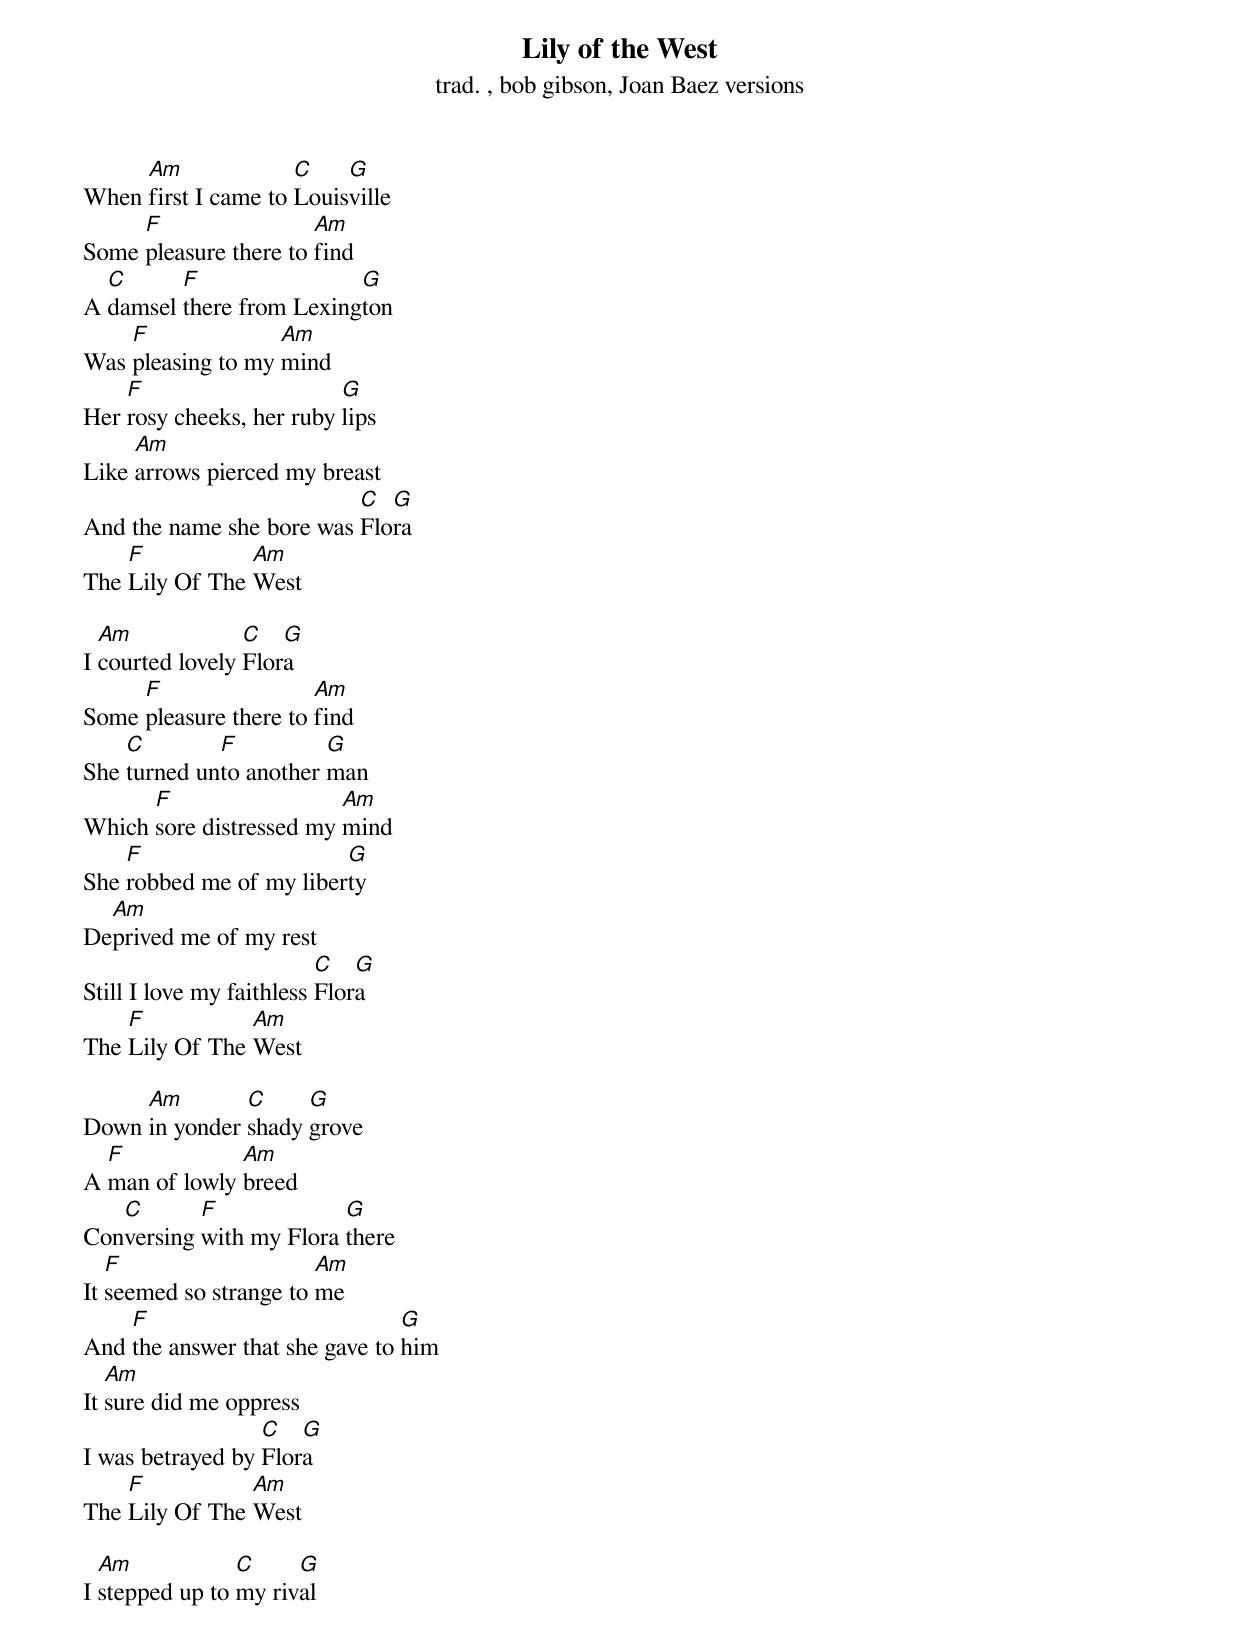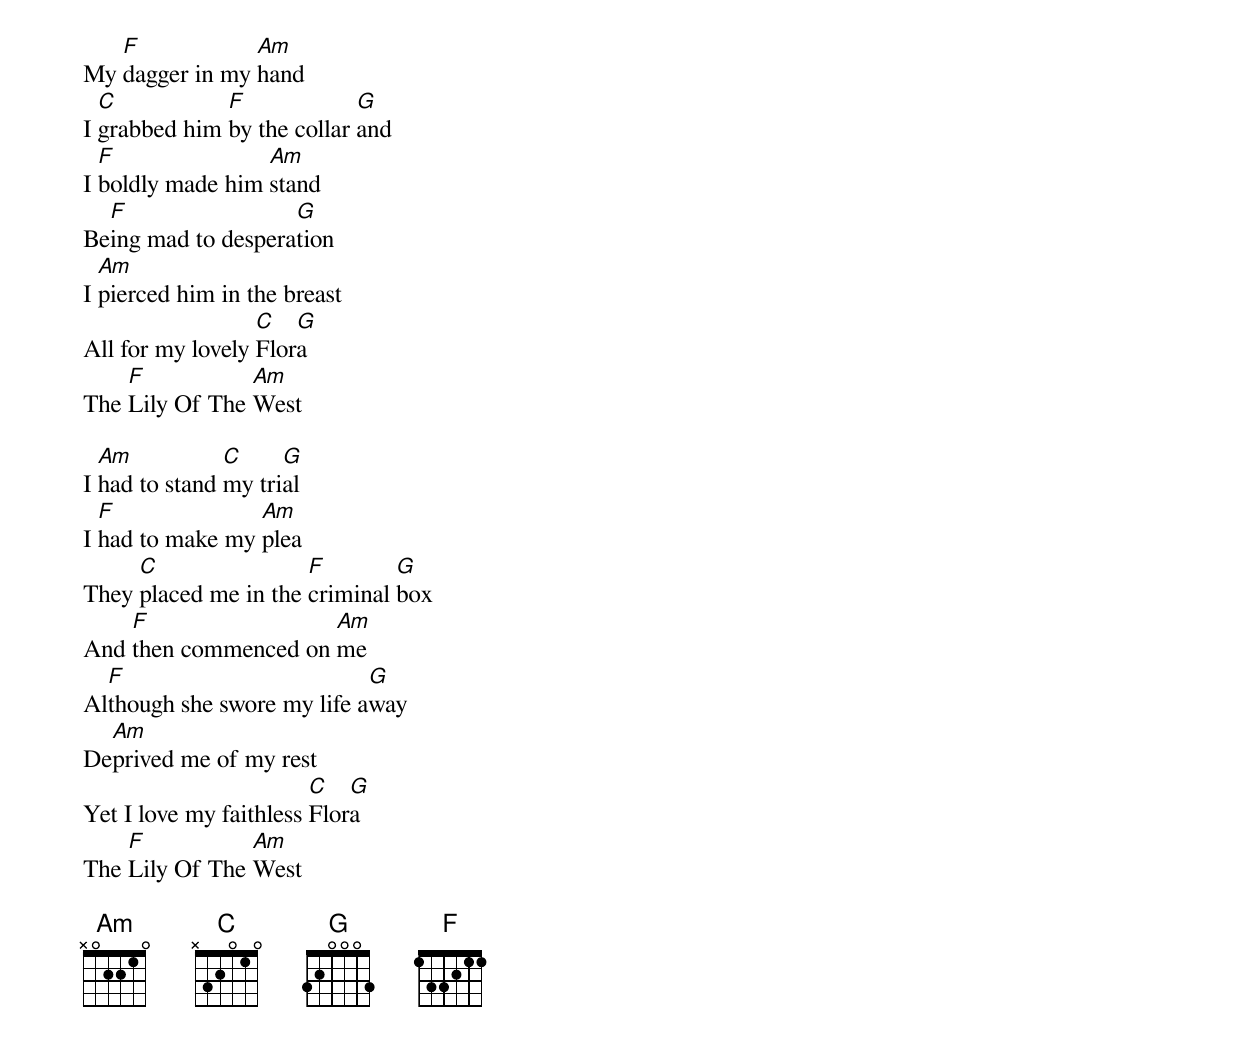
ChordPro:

{title: Lily of the West}
{subtitle: trad. , bob gibson, Joan Baez versions}
When [Am]first I came to [C]Louis[G]ville
Some [F]pleasure there to [Am]find
A [C]damsel [F]there from Lexing[G]ton
Was [F]pleasing to my [Am]mind
Her [F]rosy cheeks, her ruby [G]lips
Like [Am]arrows pierced my breast
And the name she bore was [C]Flo[G]ra
The [F]Lily Of The [Am]West

I [Am]courted lovely [C]Flor[G]a
Some [F]pleasure there to [Am]find
She [C]turned un[F]to another [G]man
Which [F]sore distressed my [Am]mind
She [F]robbed me of my liber[G]ty
De[Am]prived me of my rest
Still I love my faithless [C]Flor[G]a
The [F]Lily Of The [Am]West

Down [Am]in yonder [C]shady [G]grove
A [F]man of lowly [Am]breed
Con[C]versing [F]with my Flora [G]there
It [F]seemed so strange to [Am]me
And [F]the answer that she gave to [G]him
It [Am]sure did me oppress
I was betrayed by [C]Flor[G]a
The [F]Lily Of The [Am]West

I [Am]stepped up to [C]my riv[G]al
My [F]dagger in my [Am]hand
I [C]grabbed him [F]by the collar [G]and
I [F]boldly made him [Am]stand
Be[F]ing mad to despera[G]tion
I [Am]pierced him in the breast
All for my lovely [C]Flor[G]a
The [F]Lily Of The [Am]West

I [Am]had to stand [C]my tri[G]al
I [F]had to make my [Am]plea
They [C]placed me in the [F]criminal [G]box
And [F]then commenced on [Am]me
Al[F]though she swore my life a[G]way
De[Am]prived me of my rest
Yet I love my faithless [C]Flor[G]a
The [F]Lily Of The [Am]West
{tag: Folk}

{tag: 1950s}
